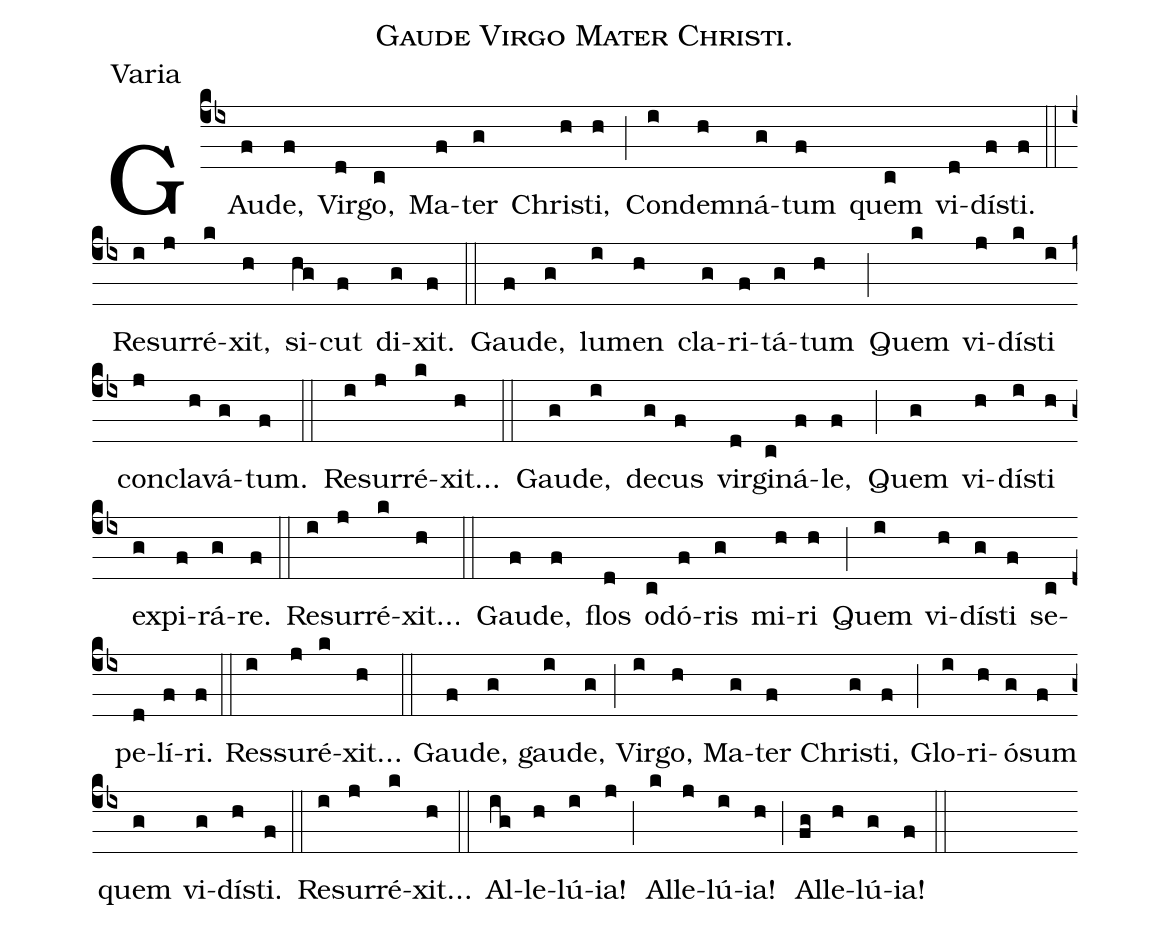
name:Gaude Virgo Mater Christi.;
office-part:Varia;
%%
(cb4)GAu(f)de,(f) Vir(d)go,(c) Ma(f)ter(g) Chri(h)sti,(h) (;) Con(i)dem(h)ná(g)tum(f) quem(c) vi(d)dí(f)sti.(f) (::) Re(i)sur(j)ré(k)xit,(h) si(hg)cut(f) di(g)xit.(f) (::) Gau(f)de,(g) lu(i)men(h) cla(g)ri(f)tá(g)tum(h) (;) Quem(k) vi(j)dí(k)sti(i) con(j)cla(h)vá(g)tum.(f) (::) Re(i)sur(j)ré(k)xit...(h) (::) Gau(g)de,(i) de(g)cus(f) vir(d)gi(c)ná(f)le,(f) (;) Quem(g) vi(h)dí(i)sti(h) ex(g)pi(f)rá(g)re.(f) (::) Re(i)sur(j)ré(k)xit...(h) (::) Gau(f)de,(f) flos(d) o(c)dó(f)ris(g) mi(h)ri(h) (;) Quem(i) vi(h)dí(g)sti(f) se(c)pe(d)lí(f)ri.(f) (::) Res(i)su(j)ré(k)xit...(h) (::) Gau(f)de,(g) gau(i)de,(g) (;) Vir(i)go,(h) Ma(g)ter(f) Chri(g)sti,(f) (;) Glo(i)ri(h)ó(g)sum(f) quem(g) vi(g)dí(h)sti.(f) (::) Re(i)sur(j)ré(k)xit...(h) (::) Al(ig)le(h)lú(i)ia!(j) (;) Al(k)le(j)lú(i)ia!(h) (;) Al(fg)le(h)lú(g)ia!(f) (::)
